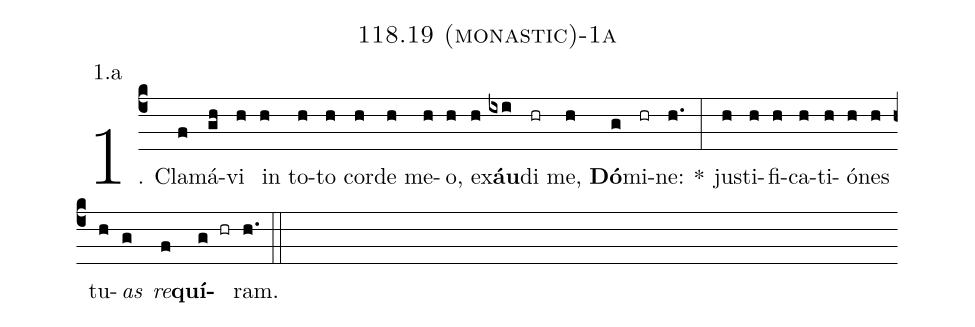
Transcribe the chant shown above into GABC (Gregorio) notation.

name: 118.19 (monastic)-1a;
annotation: 1.a;
%%
(c4)1. Cla(f)má(gh)vi(h) in(h) to(h)to(h) cor(h)de(h) me(h)o,(h) ex(h)<b>áu</b>(ixi)di(hr) me,(h) <b>Dó</b>(g)mi(hr)ne:(h.) *(:) jus(h)ti(h)fi(h)ca(h)ti(h)ó(h)nes(h) tu(h)<i>as</i>(g) <i>re</i>(f)<b>quí</b>(g hr)ram.(h.) (::)
